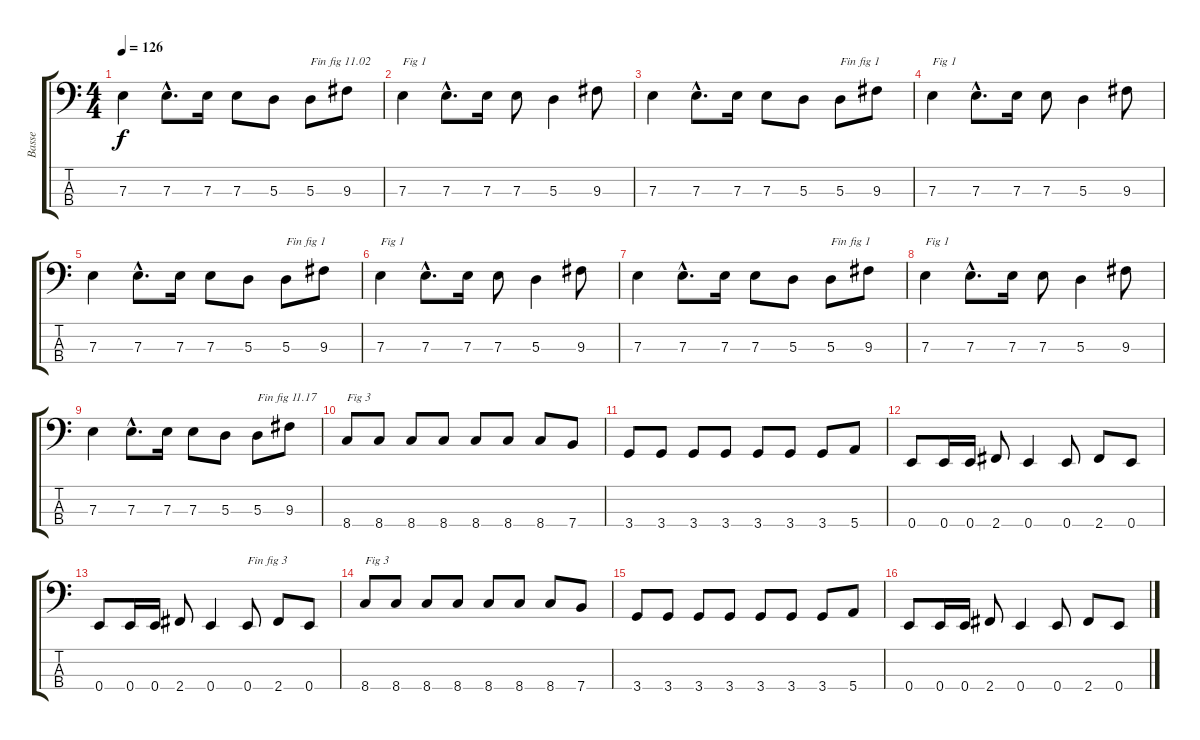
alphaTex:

\track ("Basse" "Basse") {instrument electricbassfinger}
\staff {score tabs}
\tuning (G2 D2 A1 E1) {hide}
\ts (4 4)
\tempo 126
\clef f4
\ks c
7.3.4{dy f} 7.3{hac}.8{d} 7.3.16 7.3.8 5.3.8 5.3.8{txt "Fin fig 1"} 9.3.8{txt " 1.02"} |
7.3.4{txt "Fig 1"} 7.3{hac}.8{d} 7.3.16 7.3.8 5.3.4 9.3.8 |
7.3.4 7.3{hac}.8{d} 7.3.16 7.3.8 5.3.8 5.3.8{txt "Fin fig 1"} 9.3.8 |
7.3.4{txt "Fig 1"} 7.3{hac}.8{d} 7.3.16 7.3.8 5.3.4 9.3.8 |
7.3.4 7.3{hac}.8{d} 7.3.16 7.3.8 5.3.8 5.3.8{txt "Fin fig 1"} 9.3.8 |
7.3.4{txt "Fig 1"} 7.3{hac}.8{d} 7.3.16 7.3.8 5.3.4 9.3.8 |
7.3.4 7.3{hac}.8{d} 7.3.16 7.3.8 5.3.8 5.3.8{txt "Fin fig 1"} 9.3.8 |
7.3.4{txt "Fig 1"} 7.3{hac}.8{d} 7.3.16 7.3.8 5.3.4 9.3.8 |
7.3.4 7.3{hac}.8{d} 7.3.16 7.3.8 5.3.8 5.3.8{txt "Fin fig 1"} 9.3.8{txt "  1.17"} |
8.4.8{txt "Fig 3"} 8.4.8 8.4.8 8.4.8 8.4.8 8.4.8 8.4.8 7.4.8 |
3.4.8 3.4.8 3.4.8 3.4.8 3.4.8 3.4.8 3.4.8 5.4.8 |
0.4.8 0.4.16 0.4.16 2.4.8 0.4.4 0.4.8 2.4.8 0.4.8 |
0.4.8 0.4.16 0.4.16 2.4.8 0.4.4 0.4.8{txt "Fin fig 3"} 2.4.8 0.4.8 |
8.4.8{txt "Fig 3"} 8.4.8 8.4.8 8.4.8 8.4.8 8.4.8 8.4.8 7.4.8 |
3.4.8 3.4.8 3.4.8 3.4.8 3.4.8 3.4.8 3.4.8 5.4.8 |
0.4.8 0.4.16 0.4.16 2.4.8 0.4.4 0.4.8 2.4.8 0.4.8
